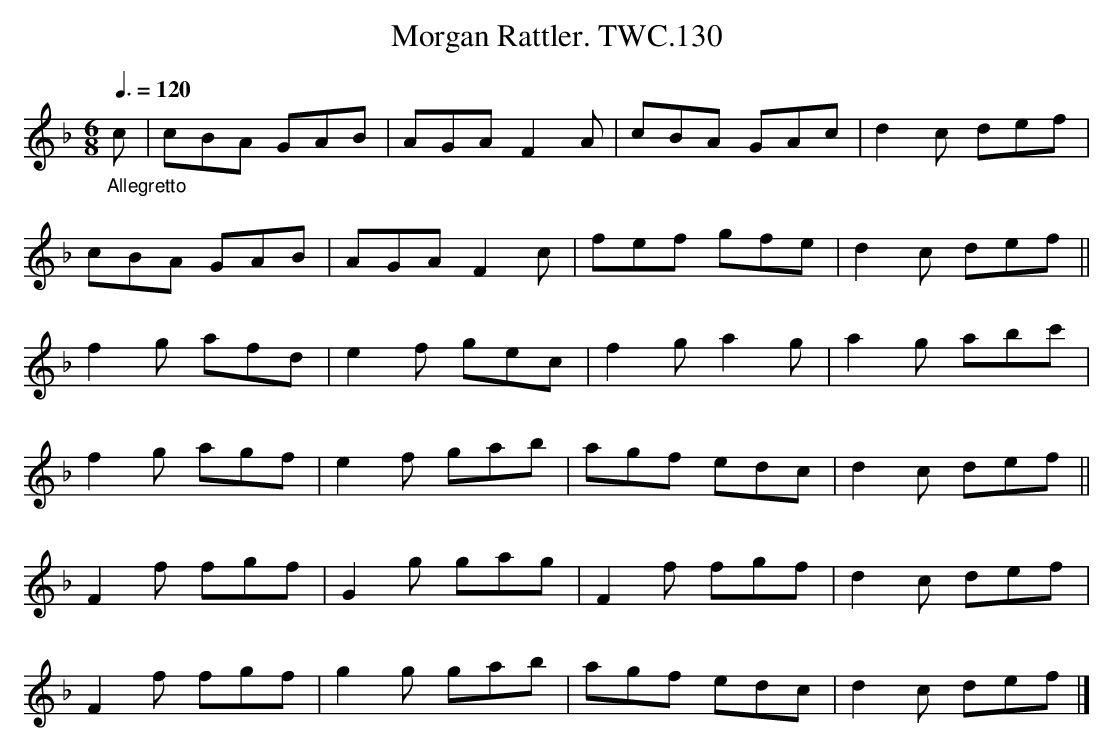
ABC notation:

X:1
T:Morgan Rattler. TWC.130
L:1/8
M:6/8
Q:3/8=120
K:F
"_Allegretto"\
c|cBA GAB|AGA F2A|cBA GAc|d2c def|
cBA GAB|AGAF2c|fef gfe|d2c def||
f2g afd|e2f gec|f2g a2g|a2g abc'|
f2g agf |e2f gab|agf edc|d2c def||
F2f fgf|G2g gag|F2f fgf|d2c def|
F2f fgf|g2g gab|agf edc|d2c def|]
